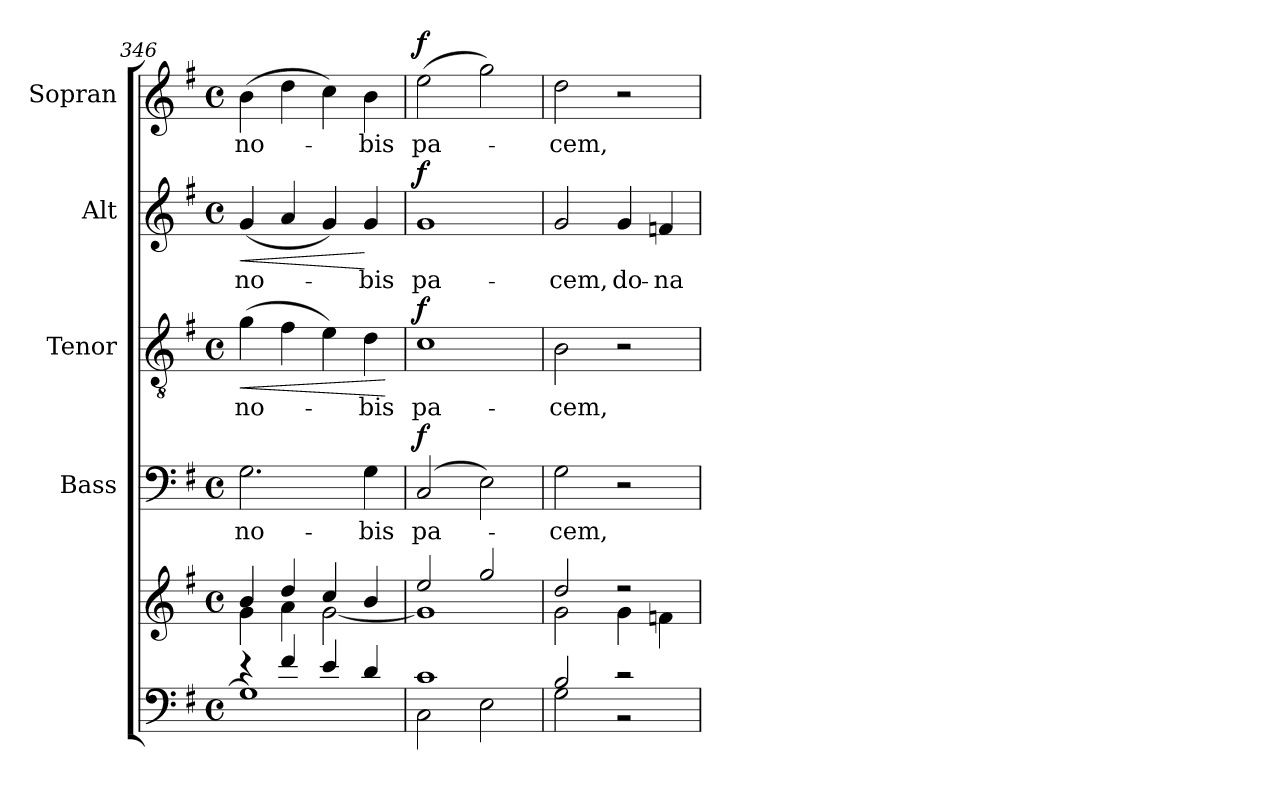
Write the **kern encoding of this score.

**kern	**kern	**kern	**text	**dynam	**kern	**text	**dynam	**kern	**text	**dynam	**kern	**text	**dynam
*part5	*part5	*part4	*part4	*part4	*part3	*part3	*part3	*part2	*part2	*part2	*part1	*part1	*part1
*staff6	*staff5	*staff4	*staff4	*staff4	*staff3	*staff3	*staff3	*staff2	*staff2	*staff2	*staff1	*staff1	*staff1
*	*	*I"Bass	*	*	*I"Tenor	*	*	*I"Alt	*	*	*I"Sopran	*	*
*	*	*I'B.	*	*	*I'T.	*	*	*I'A.	*	*	*I'S.	*	*
*clefF4	*clefG2	*clefF4	*	*	*clefGv2	*	*	*clefG2	*	*	*clefG2	*	*
*k[f#]	*k[f#]	*k[f#]	*	*	*k[f#]	*	*	*k[f#]	*	*	*k[f#]	*	*
*G:	*G:	*G:	*	*	*G:	*	*	*G:	*	*	*G:	*	*
*M4/4	*M4/4	*M4/4	*	*	*M4/4	*	*	*M4/4	*	*	*M4/4	*	*
*met(c)	*met(c)	*met(c)	*	*	*met(c)	*	*	*met(c)	*	*	*met(c)	*	*
=346	=346	=346	=346	=346	=346	=346	=346	=346	=346	=346	=346	=346	=346
*^	*^	*	*	*	*	*	*	*	*	*	*	*	*
!	!	!	!	!	!LO:LY:b	!	!	!LO:LY:b	!LO:HP:b	!	!LO:LY:b	!LO:HP:b	!	!LO:LY:b	!
4re	1G]	4b/	4g\	2.G\	no-	.	(>4g\	no-	<	(<4g/	no-	<	(>4b\	no-	.
4f#/	.	4dd/	4a\	.	.	.	4f#\	.	.	4a/	.	.	4dd\	.	.
4e/	.	4cc/	[<2g\	.	.	.	4e\)	.	.	4g/)	.	.	4cc\)	.	.
!	!	!	!	!	!LO:LY:b	!	!	!LO:LY:b	!	!	!LO:LY:b	!	!	!LO:LY:b	!
4d/	.	4b/	.	4G\	-bis	.	4d\	-bis	.	4g/	-bis	[	4b\	-bis	.
*v	*v	*	*	*	*	*	*	*	*	*	*	*	*	*	*
*	*v	*v	*	*	*	*	*	*	*	*	*	*	*	*
.	.	.	.	.	.	.	[	.	.	.	.	.	.
=347	=347	=347	=347	=347	=347	=347	=347	=347	=347	=347	=347	=347	=347
*^	*^	*	*	*	*	*	*	*	*	*	*	*	*
!	!	!	!	!	!LO:LY:b	!LO:DY:a	!	!LO:LY:b	!LO:DY:a	!	!LO:LY:b	!LO:DY:a	!	!LO:LY:b	!LO:DY:a
1c	2C\	2ee/	1g]	(2C/	pa-	f	1c	pa-	f	1g	pa-	f	(>2ee\	pa-	f
.	2E\	2gg/	.	2E\)	.	.	.	.	.	.	.	.	2gg\)	.	.
=348	=348	=348	=348	=348	=348	=348	=348	=348	=348	=348	=348	=348	=348	=348	=348
!	!	!	!	!	!LO:LY:b	!	!	!LO:LY:b	!	!	!LO:LY:b	!	!	!LO:LY:b	!
2B/	2G\	2dd/	2g\	2G\	-cem,	.	2B\	-cem,	.	2g/	-cem,	.	2dd\	-cem,	.
!	!	!	!	!	!	!	!	!	!	!	!LO:LY:b	!	!	!	!
2r	2r	2rdd	4g\	2r	.	.	2r	.	.	4g/	do-	.	2r	.	.
!	!	!	!	!	!	!	!	!	!	!	!LO:LY:b	!	!	!	!
.	.	.	4fn\	.	.	.	.	.	.	4fn/	-na	.	.	.	.
*v	*v	*	*	*	*	*	*	*	*	*	*	*	*	*	*
*	*v	*v	*	*	*	*	*	*	*	*	*	*	*	*
=	=	=	=	=	=	=	=	=	=	=	=	=	=
*-	*-	*-	*-	*-	*-	*-	*-	*-	*-	*-	*-	*-	*-
